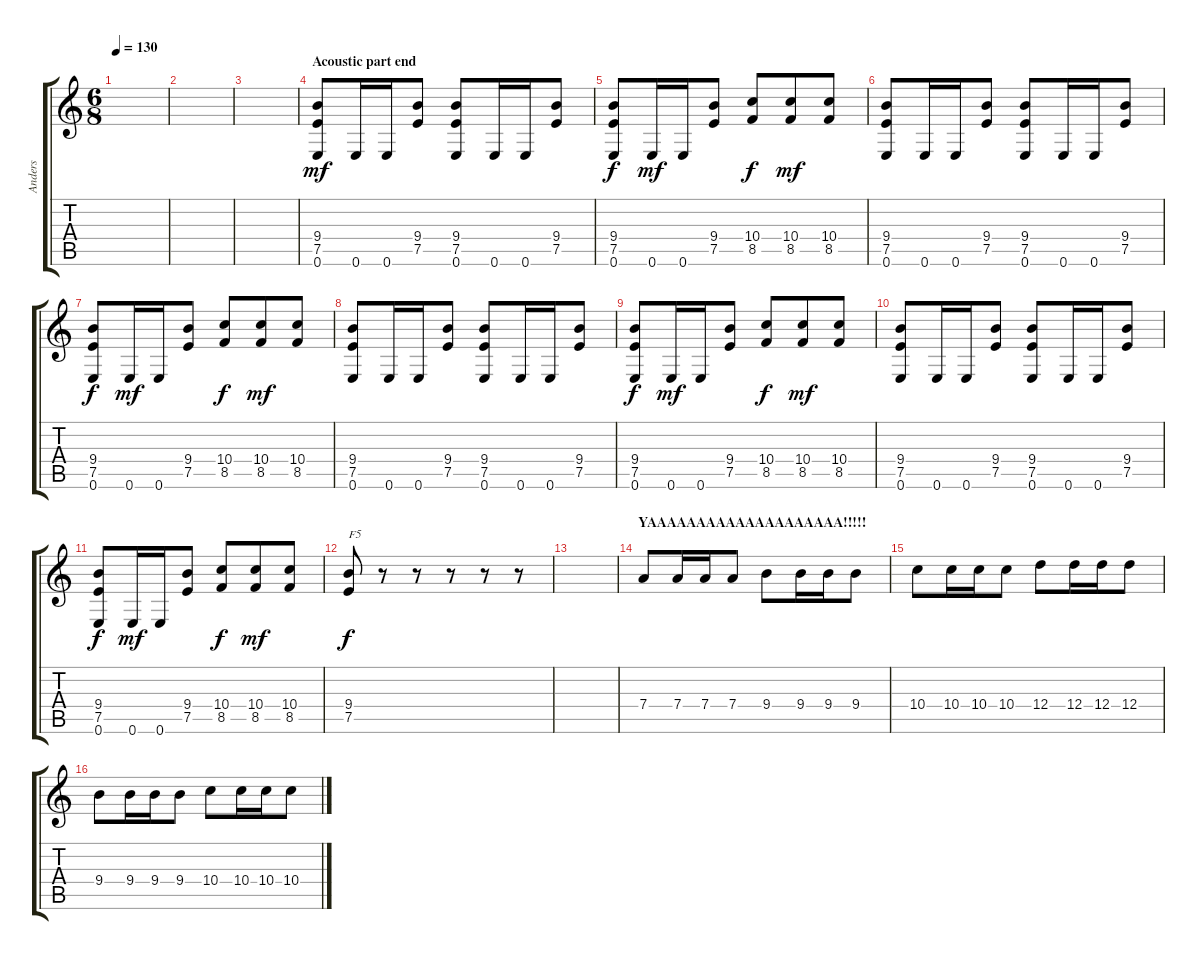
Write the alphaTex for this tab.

\track ("Anders" "Anders") {instrument distortionguitar}
\staff {score tabs}
\tuning (E4 B3 G3 D3 A2 E2) {hide}
\ts (6 8)
\tempo 130
\clef g2
\ks c
|
|
|
\section ("" "Acoustic part end")
(9.4 7.5 0.6).8{dy mf instrument distortionguitar} 0.6.16 0.6.16 (9.4 7.5).8 (9.4 7.5 0.6).8 0.6.16 0.6.16 (9.4 7.5).8 |
(9.4 7.5 0.6).8{dy f} 0.6.16{dy mf} 0.6.16 (9.4 7.5).8 (10.4 8.5).8{dy f} (10.4 8.5).8{dy mf} (10.4 8.5).8 |
(9.4 7.5 0.6).8{instrument distortionguitar} 0.6.16 0.6.16 (9.4 7.5).8 (9.4 7.5 0.6).8 0.6.16 0.6.16 (9.4 7.5).8 |
(9.4 7.5 0.6).8{dy f} 0.6.16{dy mf} 0.6.16 (9.4 7.5).8 (10.4 8.5).8{dy f} (10.4 8.5).8{dy mf} (10.4 8.5).8 |
(9.4 7.5 0.6).8{instrument distortionguitar} 0.6.16 0.6.16 (9.4 7.5).8 (9.4 7.5 0.6).8 0.6.16 0.6.16 (9.4 7.5).8 |
(9.4 7.5 0.6).8{dy f} 0.6.16{dy mf} 0.6.16 (9.4 7.5).8 (10.4 8.5).8{dy f} (10.4 8.5).8{dy mf} (10.4 8.5).8 |
(9.4 7.5 0.6).8{instrument distortionguitar} 0.6.16 0.6.16 (9.4 7.5).8 (9.4 7.5 0.6).8 0.6.16 0.6.16 (9.4 7.5).8 |
(9.4 7.5 0.6).8{dy f} 0.6.16{dy mf} 0.6.16 (9.4 7.5).8 (10.4 8.5).8{dy f} (10.4 8.5).8{dy mf} (10.4 8.5).8 |
(9.4 7.5).8{txt "F5" dy f} r.8 r.8 r.8 r.8 r.8 |
|
\section ("" "YAAAAAAAAAAAAAAAAAAAA!!!!!")
7.4.8 7.4.16 7.4.16 7.4.8 9.4.8 9.4.16 9.4.16 9.4.8 |
10.4.8 10.4.16 10.4.16 10.4.8 12.4.8 12.4.16 12.4.16 12.4.8 |
9.4.8 9.4.16 9.4.16 9.4.8 10.4.8 10.4.16 10.4.16 10.4.8
